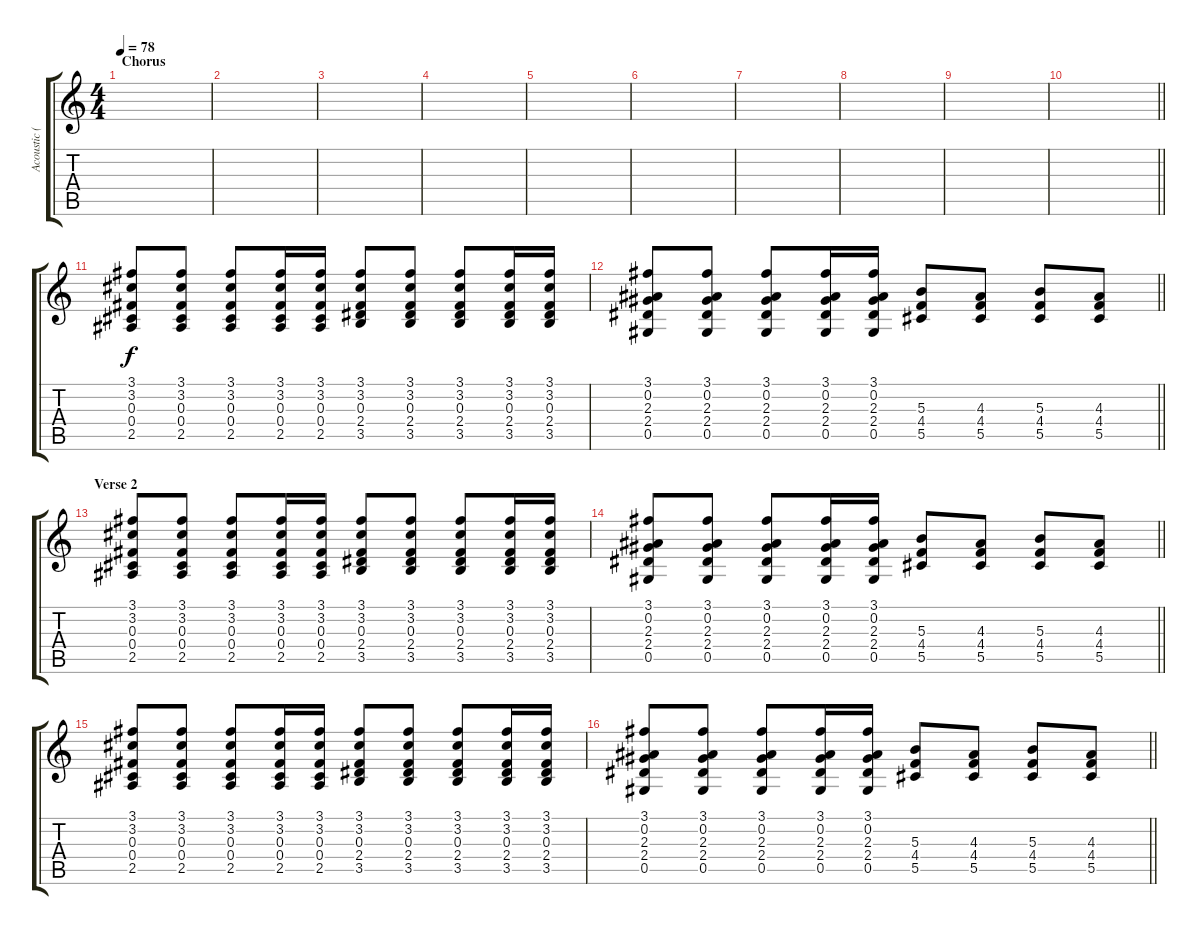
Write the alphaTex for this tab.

\track ("Acoustic (shamo)" "Acoustic (") {instrument acousticguitarsteel}
\staff {score tabs}
\tuning (Eb4 Bb3 Gb3 Db3 Ab2 Eb2) {hide}
\ts (4 4)
\section ("" "Chorus")
\tempo 78
\clef g2
\ks c
|
|
|
|
|
|
|
|
|
\barLineRight lightlight
|
(3.1 3.2 0.3 0.4 2.5).8 (3.1 3.2 0.3 0.4 2.5).8 (3.1 3.2 0.3 0.4 2.5).8 (3.1 3.2 0.3 0.4 2.5).16 (3.1 3.2 0.3 0.4 2.5).16 (3.1 3.2 0.3 2.4 3.5).8 (3.1 3.2 0.3 2.4 3.5).8 (3.1 3.2 0.3 2.4 3.5).8 (3.1 3.2 0.3 2.4 3.5).16 (3.1 3.2 0.3 2.4 3.5).16 |
\barLineRight lightlight
(3.1 0.2 2.3 2.4 0.5).8 (3.1 0.2 2.3 2.4 0.5).8 (3.1 0.2 2.3 2.4 0.5).8 (3.1 0.2 2.3 2.4 0.5).16 (3.1 0.2 2.3 2.4 0.5).16 (5.3 4.4 5.5).8 (4.3 4.4 5.5).8 (5.3 4.4 5.5).8 (4.3 4.4 5.5).8 |
\section ("" "Verse 2")
(3.1 3.2 0.3 0.4 2.5).8 (3.1 3.2 0.3 0.4 2.5).8 (3.1 3.2 0.3 0.4 2.5).8 (3.1 3.2 0.3 0.4 2.5).16 (3.1 3.2 0.3 0.4 2.5).16 (3.1 3.2 0.3 2.4 3.5).8 (3.1 3.2 0.3 2.4 3.5).8 (3.1 3.2 0.3 2.4 3.5).8 (3.1 3.2 0.3 2.4 3.5).16 (3.1 3.2 0.3 2.4 3.5).16 |
\barLineRight lightlight
(3.1 0.2 2.3 2.4 0.5).8 (3.1 0.2 2.3 2.4 0.5).8 (3.1 0.2 2.3 2.4 0.5).8 (3.1 0.2 2.3 2.4 0.5).16 (3.1 0.2 2.3 2.4 0.5).16 (5.3 4.4 5.5).8 (4.3 4.4 5.5).8 (5.3 4.4 5.5).8 (4.3 4.4 5.5).8 |
(3.1 3.2 0.3 0.4 2.5).8 (3.1 3.2 0.3 0.4 2.5).8 (3.1 3.2 0.3 0.4 2.5).8 (3.1 3.2 0.3 0.4 2.5).16 (3.1 3.2 0.3 0.4 2.5).16 (3.1 3.2 0.3 2.4 3.5).8 (3.1 3.2 0.3 2.4 3.5).8 (3.1 3.2 0.3 2.4 3.5).8 (3.1 3.2 0.3 2.4 3.5).16 (3.1 3.2 0.3 2.4 3.5).16 |
\barLineRight lightlight
(3.1 0.2 2.3 2.4 0.5).8 (3.1 0.2 2.3 2.4 0.5).8 (3.1 0.2 2.3 2.4 0.5).8 (3.1 0.2 2.3 2.4 0.5).16 (3.1 0.2 2.3 2.4 0.5).16 (5.3 4.4 5.5).8 (4.3 4.4 5.5).8 (5.3 4.4 5.5).8 (4.3 4.4 5.5).8
